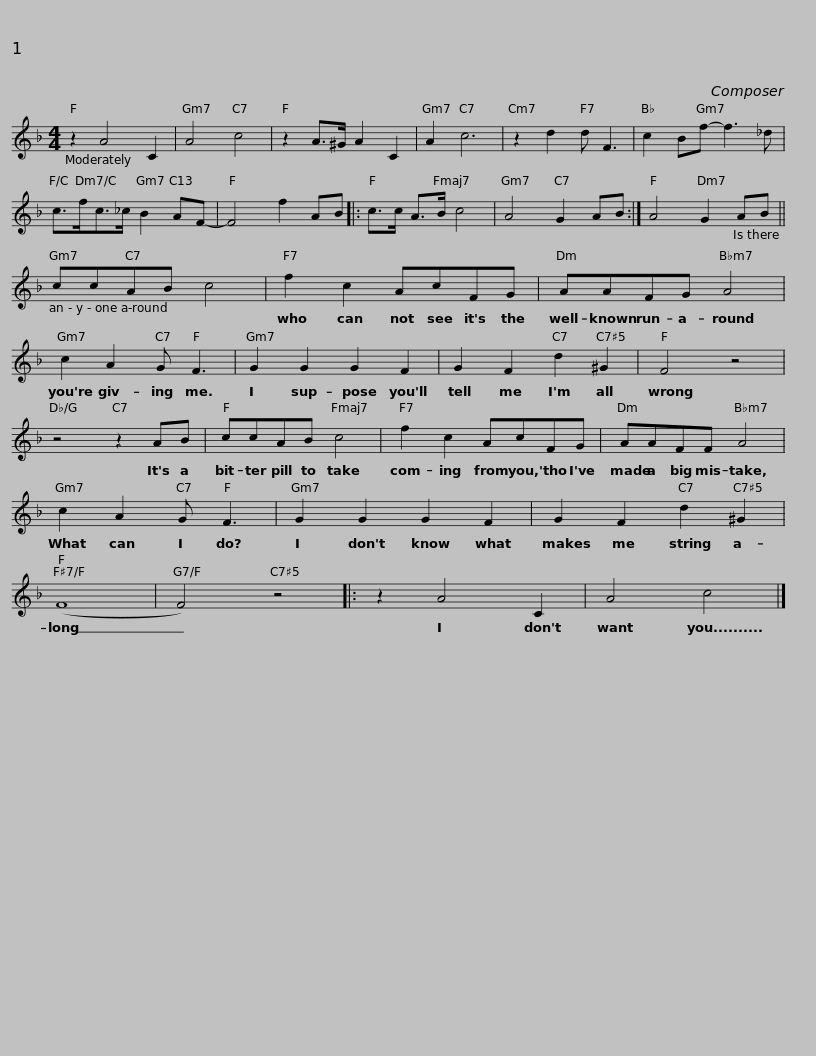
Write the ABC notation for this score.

X:1
L:1/8
M:4/4
I:linebreak $
K:F
V:1 treble
V:1
 z2 A4 C2 | A4 c4 | z2 A>^G A2 C2 | A2 c6 |$ z2 d2 d F3 | %5
 c2 Bf- f3 _d | c>fc>_c B2 AF- | F4 f2 AB |:$ c>c A>B c4 | A4 G2 AB :| %10
 A4 G2 AB || ccAB c4 |$ f2 c2 AcFG | AAFG A4 | c2 A2 G F3 |$ %15
 G2 G2 G2 F2 | G2 F2 d2 ^G2 | F4 z4 | z4 z2 AB |$ ccAB c4 | %20
 f2 c2 AcFG | AAFF A4 |$ c2 A2 G F3 | G2 G2 G2 F2 | G2 F2 d2 ^G2 |$ %25
 (F8 | F4) z4 |: z2 A4 C2 | A4 c4 |] %29
